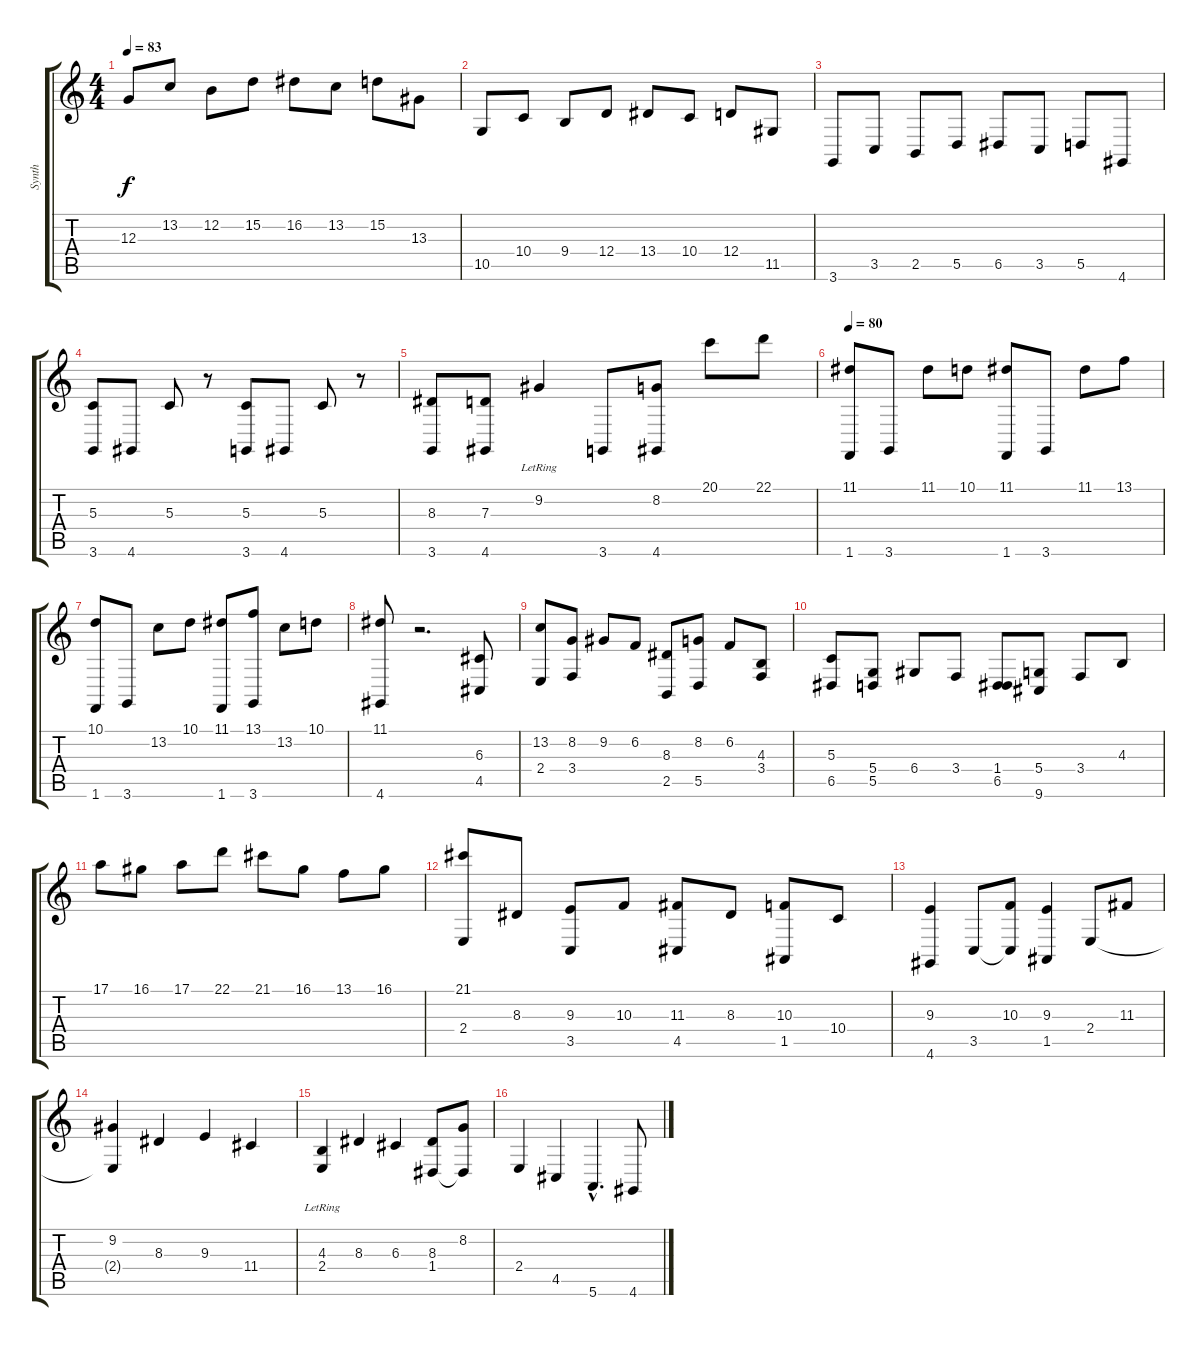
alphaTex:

\track ("Synth" "Synth") {instrument harpsichord}
\staff {score tabs}
\tuning (E4 B3 G3 D3 A2 E2) {hide}
\ts (4 4)
\tempo 83
\clef g2
\ks c
12.3.8{dy f instrument harpsichord} 13.2.8 12.2.8 15.2.8 16.2.8 13.2.8 15.2.8 13.3.8 |
10.5.8 10.4.8 9.4.8 12.4.8 13.4.8 10.4.8 12.4.8 11.5.8 |
3.6.8 3.5.8 2.5.8 5.5.8 6.5.8 3.5.8 5.5.8 4.6.8 |
(5.3 3.6).8 4.6.8 5.3.8 r.8 (5.3 3.6).8 4.6.8 5.3.8 r.8 |
(8.3 3.6).8 (7.3 4.6).8 9.2{lr}.4 3.6.8 (8.2 4.6).8 20.1.8 22.1.8 |
\tempo 80
(11.1 1.6).8 3.6.8 11.1.8 10.1.8 (11.1 1.6).8 3.6.8 11.1.8 13.1.8 |
(10.1 1.6).8 3.6.8 13.2.8 10.1.8 (11.1 1.6).8 (13.1 3.6).8 13.2.8 10.1.8 |
(11.1 4.6).8 r.2{d} (6.3 4.5).8 |
(13.2 2.4).8 (8.2 3.4).8 9.2.8 6.2.8 (8.3 2.5).8 (8.2 5.5).8 6.2.8 (4.3 3.4).8 |
(5.3 6.5).8 (5.4 5.5).8 6.4.8 3.4.8 (1.4 6.5).8 (5.4 9.6).8 3.4.8 4.3.8 |
17.1.8 16.1.8 17.1.8 22.1.8 21.1.8 16.1.8 13.1.8 16.1.8 |
(21.1 2.4).8 8.3.8 (9.3 3.5).8 10.3.8 (11.3 4.5).8 8.3.8 (10.3 1.5).8 10.4.8 |
(9.3 4.6).4 3.5.8 (10.3 3.5{t}).8 (9.3 1.5).4 2.4.8 11.3.8 |
(9.2 2.4{t}).4 8.3.4 9.3.4 11.4.4 |
(4.3 2.4{lr}).4 8.3.4 6.3.4 (8.3 1.4).8 (8.2 1.4{t}).8 |
2.4.4 4.5.4 5.6{hac}.4{d} 4.6.8
